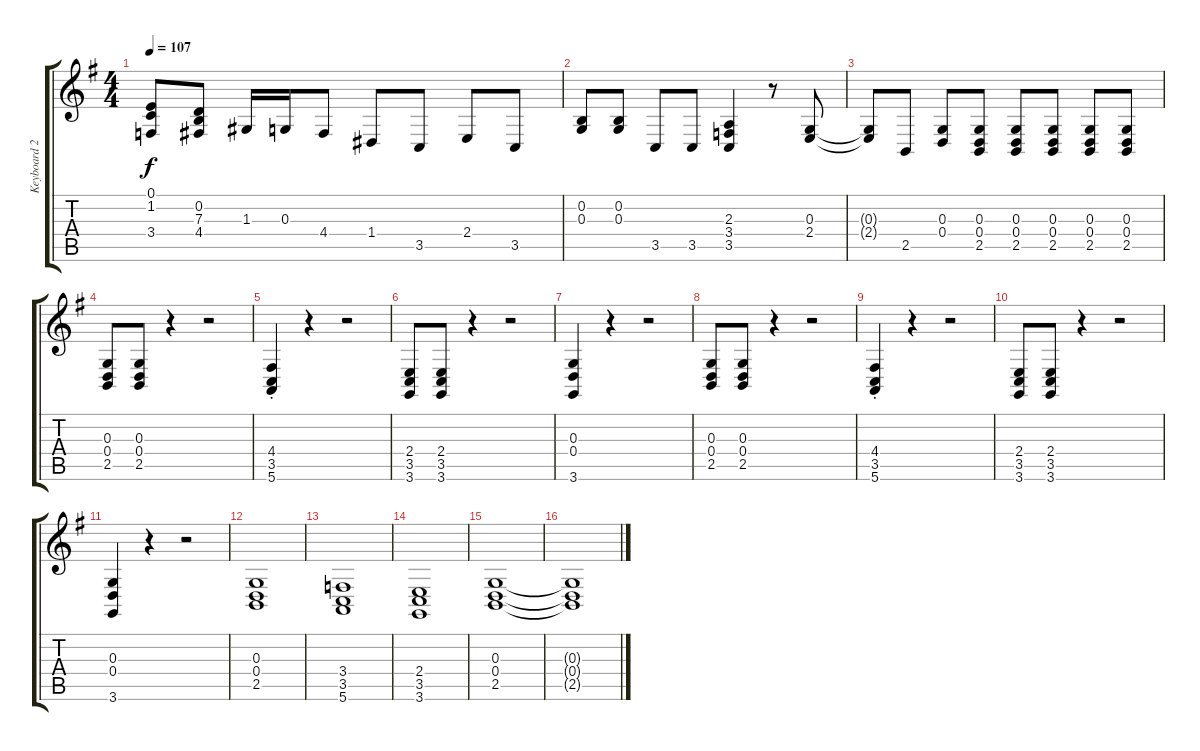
\track ("Keyboard 2" "Keyboard 2") {instrument churchorgan}
\staff {score tabs}
\tuning (E4 B3 G3 D3 A2 E2) {hide}
\ts (4 4)
\tempo 107
\clef g2
\ks g
(0.1 1.2 3.4).8{dy f} (0.2 7.3 4.4).8 1.3.16 0.3.16 4.4.8 1.4.8 3.5.8 2.4.8 3.5.8 |
(0.2 0.3).8 (0.2 0.3).8 3.5.8 3.5.8 (2.3 3.4 3.5).4 r.8 (0.3 2.4).8 |
(0.3{t} 2.4{t}).8 2.5.8 (0.3 0.4).8 (0.3 0.4 2.5).8 (0.3 0.4 2.5).8 (0.3 0.4 2.5).8 (0.3 0.4 2.5).8 (0.3 0.4 2.5).8 |
(0.3 0.4 2.5).8 (0.3 0.4 2.5).8 r.4 r.2 |
(4.4 3.5 5.6{st}).4 r.4 r.2 |
(2.4 3.5 3.6).8 (2.4 3.5 3.6).8 r.4 r.2 |
(0.3 0.4 3.6).4 r.4 r.2 |
(0.3 0.4 2.5).8 (0.3 0.4 2.5).8 r.4 r.2 |
(4.4 3.5 5.6{st}).4 r.4 r.2 |
(2.4 3.5 3.6).8 (2.4 3.5 3.6).8 r.4 r.2 |
(0.3 0.4 3.6).4 r.4 r.2 |
(0.3 0.4 2.5).1 |
(3.4 3.5 5.6).1 |
(2.4 3.5 3.6).1 |
(0.3 0.4 2.5).1 |
(0.3{t} 0.4{t} 2.5{t}).1
